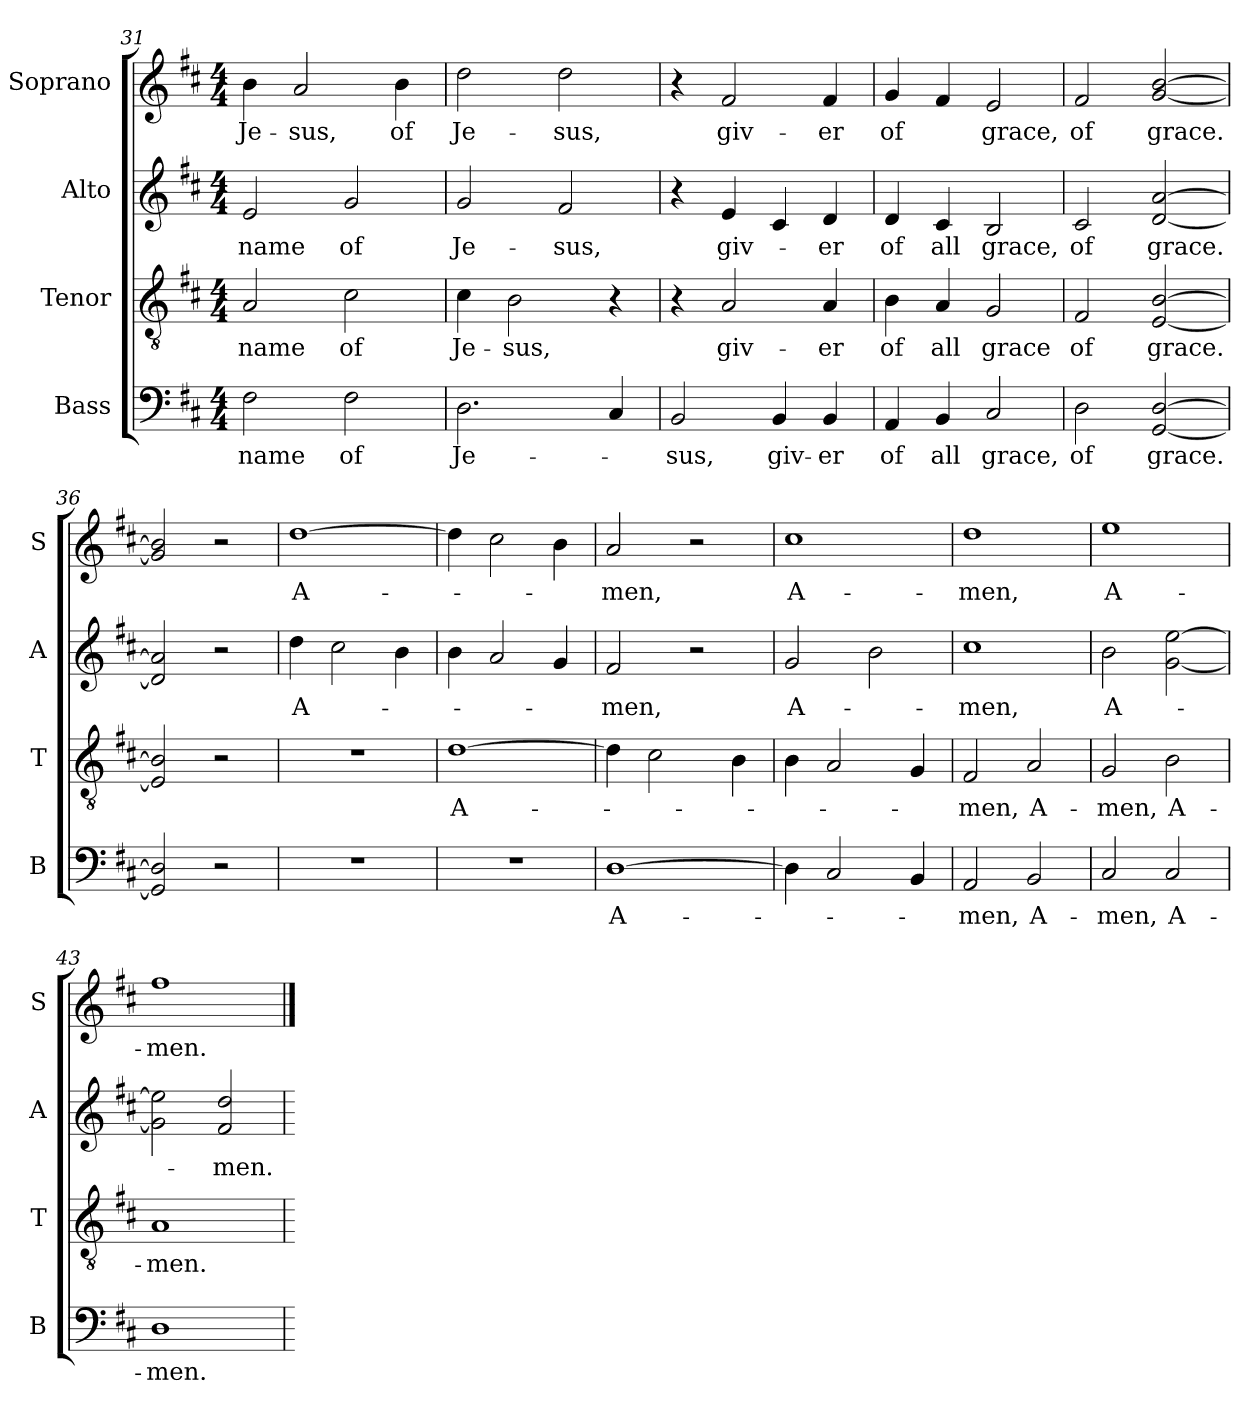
**kern	**text	**kern	**text	**kern	**text	**kern	**text
*part4	*part4	*part3	*part3	*part2	*part2	*part1	*part1
*staff4	*staff4	*staff3	*staff3	*staff2	*staff2	*staff1	*staff1
*I"Bass	*	*I"Tenor	*	*I"Alto	*	*I"Soprano	*
*I'B	*	*I'T	*	*I'A	*	*I'S	*
*clefF4	*	*clefGv2	*	*clefG2	*	*clefG2	*
*k[f#c#]	*	*k[f#c#]	*	*k[f#c#]	*	*k[f#c#]	*
*D:	*	*D:	*	*D:	*	*D:	*
*M4/4	*	*M4/4	*	*M4/4	*	*M4/4	*
=31	=31	=31	=31	=31	=31	=31	=31
!	!LO:LY:b:cj	!	!LO:LY:b:cj	!	!LO:LY:b:cj	!	!LO:LY:b:cj
2F#\	name	2A/	name	2e/	name	4b\	Je-
!	!	!	!	!	!	!	!LO:LY:b:cj
.	.	.	.	.	.	2a/	-sus,
!	!LO:LY:b:cj	!	!LO:LY:b:cj	!	!LO:LY:b:cj	!	!
2F#\	of	2c#\	of	2g/	of	.	.
!	!	!	!	!	!	!	!LO:LY:b:cj
.	.	.	.	.	.	4b\	of
=32	=32	=32	=32	=32	=32	=32	=32
!	!LO:LY:b:cj	!	!LO:LY:b:cj	!	!LO:LY:b:cj	!	!LO:LY:b:cj
2.D\	Je-	4c#\	Je-	2g/	Je-	2dd\	Je-
!	!	!	!LO:LY:b:cj	!	!	!	!
.	.	2B\	-sus,	.	.	.	.
!	!	!	!	!	!LO:LY:b:cj	!	!LO:LY:b:cj
.	.	.	.	2f#/	-sus,	2dd\	-sus,
4C#/	.	4r	.	.	.	.	.
=33	=33	=33	=33	=33	=33	=33	=33
!	!LO:LY:b	!	!	!	!	!	!
2BB/	-sus,	4r	.	4r	.	4r	.
!	!	!	!LO:LY:b:cj	!	!LO:LY:b:cj	!	!LO:LY:b:cj
.	.	2A/	giv-	4e/	giv-	2f#/	giv-
!	!LO:LY:b:cj	!	!	!	!	!	!
4BB/	giv-	.	.	4c#/	.	.	.
!	!LO:LY:b:cj	!	!LO:LY:b:cj	!	!LO:LY:b:cj	!	!LO:LY:b:cj
4BB/	-er	4A/	-er	4d/	-er	4f#/	-er
=34	=34	=34	=34	=34	=34	=34	=34
!	!LO:LY:b:cj	!	!LO:LY:b:cj	!	!LO:LY:b:cj	!	!LO:LY:b:cj
4AA/	of	4B\	of	4d/	of	4g/	of
!	!LO:LY:b:cj	!	!LO:LY:b:cj	!	!LO:LY:b:cj	!	!
4BB/	all	4A/	all	4c#/	all	4f#/	.
!	!LO:LY:b:cj	!	!LO:LY:b:cj	!	!LO:LY:b:cj	!	!LO:LY:b:cj
2C#/	grace,	2G/	grace	2B/	grace,	2e/	grace,
=35	=35	=35	=35	=35	=35	=35	=35
!	!LO:LY:b:cj	!	!LO:LY:b:cj	!	!LO:LY:b:cj	!	!LO:LY:b:cj
2D\	of	2F#/	of	2c#/	of	2f#/	of
!	!LO:LY:b:cj	!	!LO:LY:b:cj	!	!LO:LY:b:cj	!	!LO:LY:b:cj
[>2D/ [>2GG/	grace.	[>2B/ [>2E/	grace.	[>2a/ [>2d/	grace.	[>2b/ [>2g/	grace.
!!LO:PB:g=z
=36	=36	=36	=36	=36	=36	=36	=36
2D/] 2GG/]	.	2B/] 2E/]	.	2a/] 2d/]	.	2b/] 2g/]	.
2r	.	2r	.	2r	.	2r	.
=37	=37	=37	=37	=37	=37	=37	=37
!	!	!	!	!	!LO:LY:b:cj	!	!LO:LY:b:cj
1r	.	1r	.	4dd\	A-	[>1dd	A-
.	.	.	.	2cc#\	.	.	.
.	.	.	.	4b\	.	.	.
=38	=38	=38	=38	=38	=38	=38	=38
!	!	!	!LO:LY:b:cj	!	!	!	!
1r	.	[>1d	A-	4b\	.	4dd\]	.
.	.	.	.	2a/	.	2cc#\	.
.	.	.	.	4g/	.	4b\	.
=39	=39	=39	=39	=39	=39	=39	=39
!	!LO:LY:b:cj	!	!	!	!LO:LY:b:cj	!	!LO:LY:b:cj
[>1D	A-	4d\]	.	2f#/	-men,	2a/	-men,
.	.	2c#\	.	.	.	.	.
.	.	.	.	2r	.	2r	.
.	.	4B\	.	.	.	.	.
=40	=40	=40	=40	=40	=40	=40	=40
!	!	!	!	!	!LO:LY:b:cj	!	!LO:LY:b:cj
4D\]	.	4B\	.	2g/	A-	1cc#	A-
2C#/	.	2A/	.	.	.	.	.
.	.	.	.	2b\	.	.	.
4BB/	.	4G/	.	.	.	.	.
=41	=41	=41	=41	=41	=41	=41	=41
!	!LO:LY:b:cj	!	!LO:LY:b:cj	!	!LO:LY:b:cj	!	!LO:LY:b:cj
2AA/	-men,	2F#/	-men,	1cc#	-men,	1dd	-men,
!	!LO:LY:b:cj	!	!LO:LY:b:cj	!	!	!	!
2BB/	A-	2A/	A-	.	.	.	.
=42	=42	=42	=42	=42	=42	=42	=42
!	!LO:LY:b:cj	!	!LO:LY:b:cj	!	!LO:LY:b:cj	!	!LO:LY:b:cj
2C#/	-men,	2G/	-men,	2b\	A-	1ee	A-
!	!LO:LY:b:cj	!	!LO:LY:b:cj	!	!	!	!
2C#/	A-	2B\	A-	[>2ee\ [>2g\	.	.	.
=43	=43	=43	=43	=43	=43	=43	=43
!	!LO:LY:b:cj	!	!LO:LY:b:cj	!	!	!	!LO:LY:b:cj
1D	-men.	1A	-men.	2ee\] 2g\]	.	1ff#	-men.
!	!	!	!	!	!LO:LY:b:cj	!	!
.	.	.	.	2dd/ 2f#/	-men.	.	.
=	==	=	==	=	==	==	==
*-	*-	*-	*-	*-	*-	*-	*-
